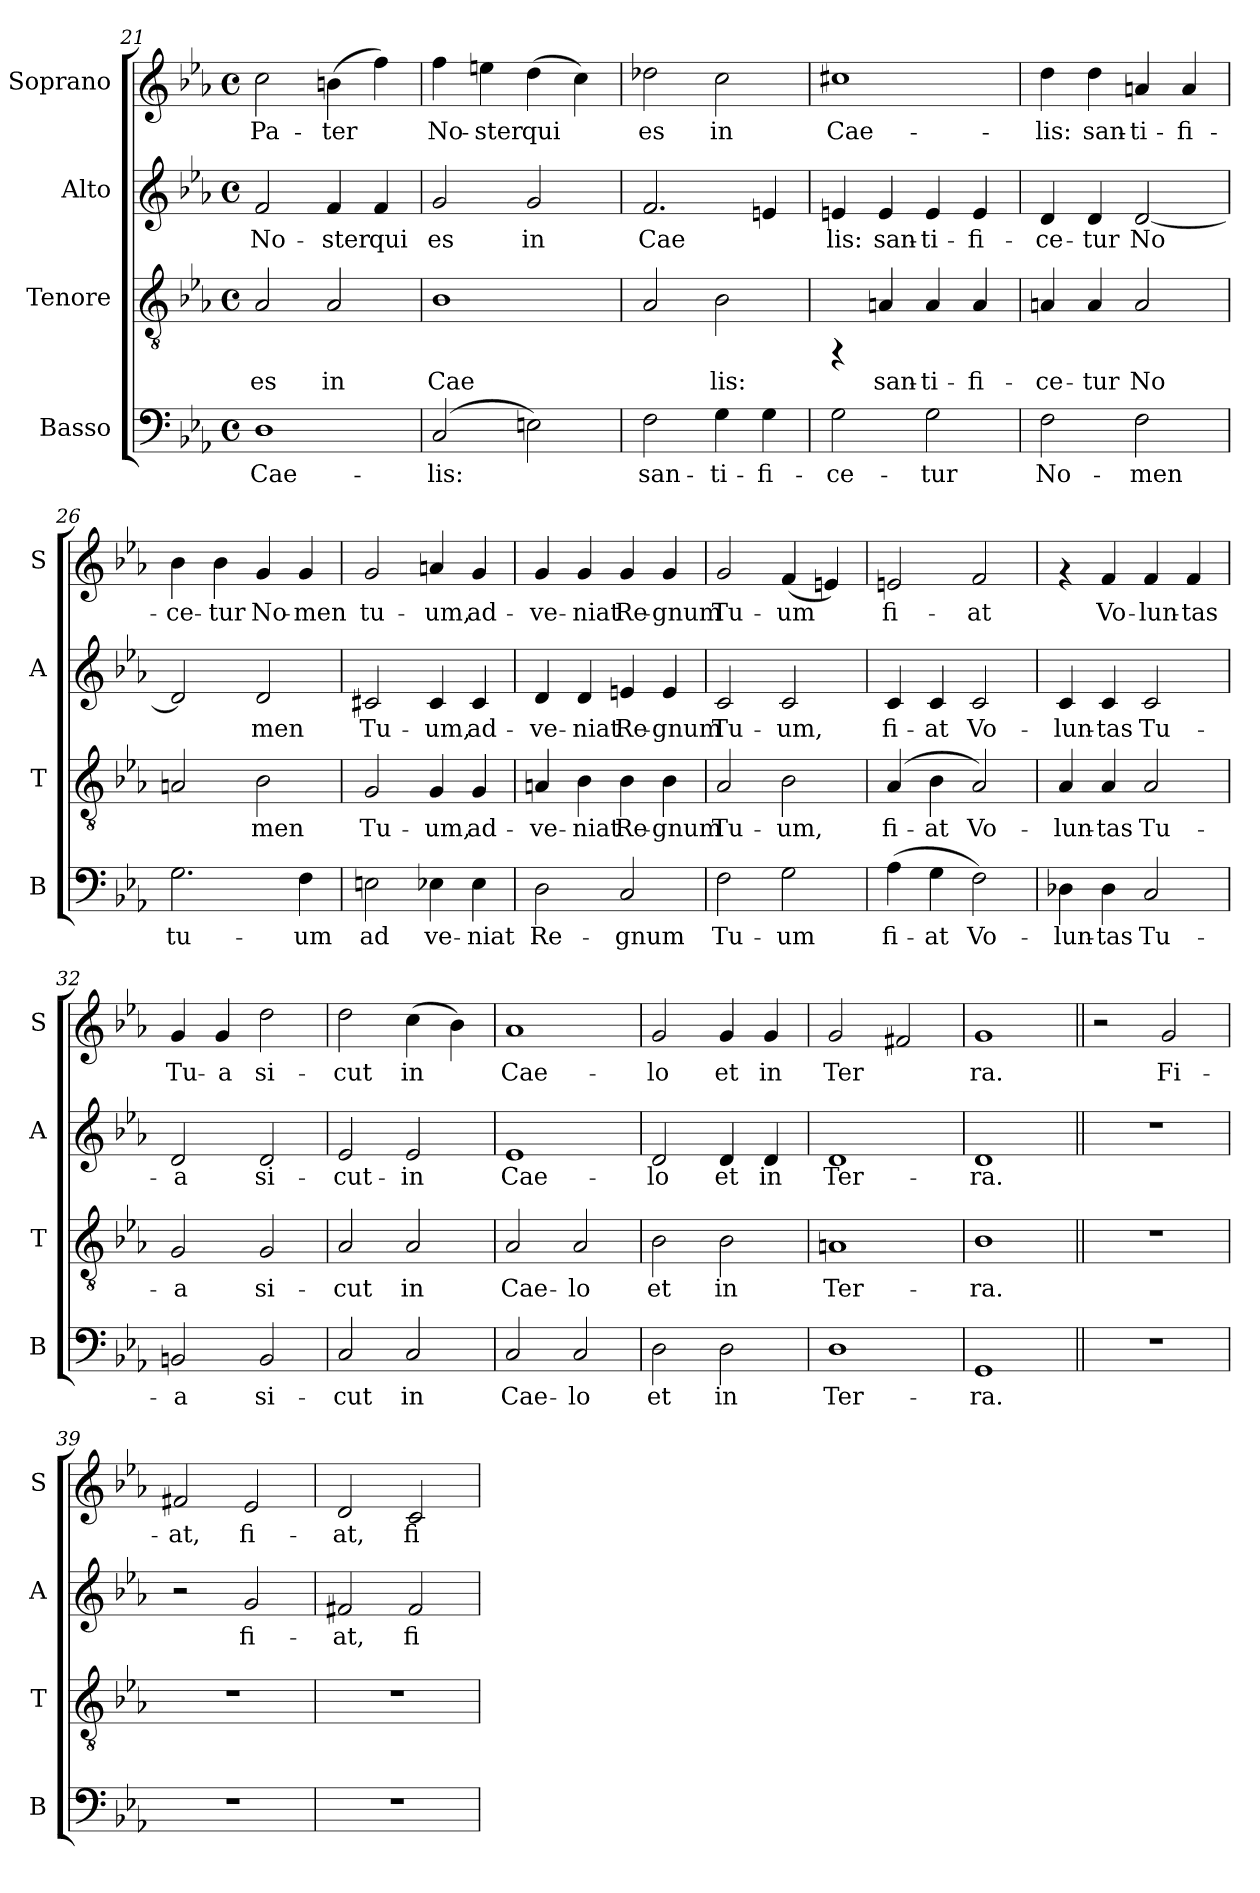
**kern	**text	**kern	**text	**kern	**text	**kern	**text
*part4	*part4	*part3	*part3	*part2	*part2	*part1	*part1
*staff4	*staff4	*staff3	*staff3	*staff2	*staff2	*staff1	*staff1
*I"Basso	*	*I"Tenore	*	*I"Alto	*	*I"Soprano	*
*I'B	*	*I'T	*	*I'A	*	*I'S	*
*clefF4	*	*clefGv2	*	*clefG2	*	*clefG2	*
*k[b-e-a-]	*	*k[b-e-a-]	*	*k[b-e-a-]	*	*k[b-e-a-]	*
*E-:	*	*E-:	*	*E-:	*	*E-:	*
*M4/4	*	*M4/4	*	*M4/4	*	*M4/4	*
*met(c)	*	*met(c)	*	*met(c)	*	*met(c)	*
=21	=21	=21	=21	=21	=21	=21	=21
!	!LO:LY:b:cj	!	!LO:LY:b:cj	!	!LO:LY:b:cj	!	!LO:LY:b:cj
1D	Cae-	2A-/	es	2f/	No-	2cc\	Pa-
!	!	!	!LO:LY:b:cj	!	!LO:LY:b:cj	!	!LO:LY:b:cj
.	.	2A-/	in	4f/	-ster	(>4bn\	-ter
!	!	!	!	!	!LO:LY:b:cj	!	!LO:LY:b:cj
.	.	.	.	4f/	qui	4ff\)	.
!!LO:LB:g=z
=22	=22	=22	=22	=22	=22	=22	=22
!	!LO:LY:b:cj	!	!LO:LY:b:cj	!	!LO:LY:b:cj	!	!LO:LY:b:cj
(>2C/	-lis:	1B-	Cae-	2g/	es	4ff\	No-
!	!	!	!	!	!	!	!LO:LY:b:cj
.	.	.	.	.	.	4een\	-ster
!	!LO:LY:b:cj	!	!	!	!LO:LY:b:cj	!	!LO:LY:b:cj
2En\)	.	.	.	2g/	in	(>4dd\	qui
!	!	!	!	!	!	!	!LO:LY:b:cj
.	.	.	.	.	.	4cc\)	.
=23	=23	=23	=23	=23	=23	=23	=23
!	!LO:LY:b:cj	!	!LO:LY:b:cj	!	!LO:LY:b:cj	!	!LO:LY:b:cj
2F\	san-	2A-/	--	2.f/	Cae-	2dd-X\	es
!	!LO:LY:b:cj	!	!LO:LY:b:cj	!	!	!	!LO:LY:b:cj
4G\	-ti-	2B-\	-lis:	.	.	2cc\	in
!	!LO:LY:b:cj	!	!	!	!LO:LY:b:cj	!	!
4G\	-fi-	.	.	4en/	--	.	.
=24	=24	=24	=24	=24	=24	=24	=24
!	!LO:LY:b:cj	!	!	!	!LO:LY:b:cj	!	!LO:LY:b:cj
2G\	-ce-	4rFF	.	4en/	-lis:	1cc#X	Cae-
!	!	!	!LO:LY:b:cj	!	!LO:LY:b:cj	!	!
.	.	4An/	san-	4e/	san-	.	.
!	!LO:LY:b:cj	!	!LO:LY:b:cj	!	!LO:LY:b:cj	!	!
2G\	-tur	4A/	-ti-	4e/	-ti-	.	.
!	!	!	!LO:LY:b:cj	!	!LO:LY:b:cj	!	!
.	.	4A/	-fi-	4e/	-fi-	.	.
=25	=25	=25	=25	=25	=25	=25	=25
!	!LO:LY:b:cj	!	!LO:LY:b:cj	!	!LO:LY:b:cj	!	!LO:LY:b:cj
2F\	No-	4An/	-ce-	4d/	-ce-	4dd\	-lis:
!	!	!	!LO:LY:b:cj	!	!LO:LY:b:cj	!	!LO:LY:b:cj
.	.	4A/	-tur	4d/	-tur	4dd\	san-
!	!LO:LY:b:cj	!	!LO:LY:b:cj	!	!LO:LY:b:cj	!	!LO:LY:b:cj
2F\	-men	2A/	No-	[<2d/	No-	4an/	-ti-
!	!	!	!	!	!	!	!LO:LY:b:cj
.	.	.	.	.	.	4a/	-fi-
=26	=26	=26	=26	=26	=26	=26	=26
!	!LO:LY:b:cj	!	!LO:LY:b:cj	!	!LO:LY:b:cj	!	!LO:LY:b:cj
2.G\	tu-	2An/	--	2d/]	--	4b-\	-ce-
!	!	!	!	!	!	!	!LO:LY:b:cj
.	.	.	.	.	.	4b-\	-tur
!	!	!	!LO:LY:b:cj	!	!LO:LY:b:cj	!	!LO:LY:b:cj
.	.	2B-\	-men	2d/	-men	4g/	No-
!	!LO:LY:b:cj	!	!	!	!	!	!LO:LY:b:cj
4F\	-um	.	.	.	.	4g/	-men
=27	=27	=27	=27	=27	=27	=27	=27
!	!LO:LY:b:cj	!	!LO:LY:b:cj	!	!LO:LY:b:cj	!	!LO:LY:b:cj
2En\	ad	2G/	Tu-	2c#X/	Tu-	2g/	tu-
!	!LO:LY:b:cj	!	!LO:LY:b:cj	!	!LO:LY:b:cj	!	!LO:LY:b:cj
4E-X\	ve-	4G/	-um,	4c#/	-um,	4an/	-um,
!	!LO:LY:b:cj	!	!LO:LY:b:cj	!	!LO:LY:b:cj	!	!LO:LY:b:cj
4E-\	-niat	4G/	ad-	4c#/	ad-	4g/	ad-
!!LO:PB:g=z
=28	=28	=28	=28	=28	=28	=28	=28
!	!LO:LY:b:cj	!	!LO:LY:b:cj	!	!LO:LY:b:cj	!	!LO:LY:b:cj
2D\	Re-	4An/	-ve-	4d/	-ve-	4g/	-ve-
!	!	!	!LO:LY:b:cj	!	!LO:LY:b:cj	!	!LO:LY:b:cj
.	.	4B-\	-niat	4d/	-niat	4g/	-niat
!	!LO:LY:b:cj	!	!LO:LY:b:cj	!	!LO:LY:b:cj	!	!LO:LY:b:cj
2C/	-gnum	4B-\	Re-	4en/	Re-	4g/	Re-
!	!	!	!LO:LY:b:cj	!	!LO:LY:b:cj	!	!LO:LY:b:cj
.	.	4B-\	-gnum	4e/	-gnum	4g/	-gnum
=29	=29	=29	=29	=29	=29	=29	=29
!	!LO:LY:b:cj	!	!LO:LY:b:cj	!	!LO:LY:b:cj	!	!LO:LY:b:cj
2F\	Tu-	2A-/	Tu-	2c/	Tu-	2g/	Tu-
!	!LO:LY:b:cj	!	!LO:LY:b:cj	!	!LO:LY:b:cj	!	!LO:LY:b:cj
2G\	-um	2B-\	-um,	2c/	-um,	(<4f/	-um
!	!	!	!	!	!	!	!LO:LY:b:cj
.	.	.	.	.	.	4en/)	.
=30	=30	=30	=30	=30	=30	=30	=30
!	!LO:LY:b:cj	!	!LO:LY:b:cj	!	!LO:LY:b:cj	!	!LO:LY:b:cj
(>4A-\	fi-	(>4A-/	fi-	4c/	fi-	2en/	fi-
!	!LO:LY:b:cj	!	!LO:LY:b:cj	!	!LO:LY:b:cj	!	!
4G\	-at	4B-\	-at	4c/	-at	.	.
!	!LO:LY:b:cj	!	!LO:LY:b:cj	!	!LO:LY:b:cj	!	!LO:LY:b:cj
2F\)	Vo-	2A-/)	Vo-	2c/	Vo-	2f/	-at
=31	=31	=31	=31	=31	=31	=31	=31
!	!LO:LY:b:cj	!	!LO:LY:b:cj	!	!LO:LY:b:cj	!	!
4D-X\	-lun-	4A-/	-lun-	4c/	-lun-	4rf	.
!	!LO:LY:b:cj	!	!LO:LY:b:cj	!	!LO:LY:b:cj	!	!LO:LY:b:cj
4D-\	-tas	4A-/	-tas	4c/	-tas	4f/	Vo-
!	!LO:LY:b:cj	!	!LO:LY:b:cj	!	!LO:LY:b:cj	!	!LO:LY:b:cj
2C/	Tu-	2A-/	Tu-	2c/	Tu-	4f/	-lun-
!	!	!	!	!	!	!	!LO:LY:b:cj
.	.	.	.	.	.	4f/	-tas
=32	=32	=32	=32	=32	=32	=32	=32
!	!LO:LY:b:cj	!	!LO:LY:b:cj	!	!LO:LY:b:cj	!	!LO:LY:b:cj
2BBn/	-a	2G/	-a	2d/	-a	4g/	Tu-
!	!	!	!	!	!	!	!LO:LY:b:cj
.	.	.	.	.	.	4g/	-a
!	!LO:LY:b:cj	!	!LO:LY:b:cj	!	!LO:LY:b:cj	!	!LO:LY:b:cj
2BB/	si-	2G/	si-	2d/	si-	2dd\	si-
=33	=33	=33	=33	=33	=33	=33	=33
!	!LO:LY:b:cj	!	!LO:LY:b:cj	!	!LO:LY:b:cj	!	!LO:LY:b:cj
2C/	-cut	2A-/	-cut	2e-/	-cut-	2dd\	-cut
!	!LO:LY:b:cj	!	!LO:LY:b:cj	!	!LO:LY:b:cj	!	!LO:LY:b:cj
2C/	in	2A-/	in	2e-/	-in	(>4cc\	in
!	!	!	!	!	!	!	!LO:LY:b:cj
.	.	.	.	.	.	4b-\)	.
!!LO:PB:g=z
=34	=34	=34	=34	=34	=34	=34	=34
!	!LO:LY:b:cj	!	!LO:LY:b:cj	!	!LO:LY:b:cj	!	!LO:LY:b:cj
2C/	Cae-	2A-/	Cae-	1e-	Cae-	1a-	Cae-
!	!LO:LY:b:cj	!	!LO:LY:b:cj	!	!	!	!
2C/	-lo	2A-/	-lo	.	.	.	.
=35	=35	=35	=35	=35	=35	=35	=35
!	!LO:LY:b:cj	!	!LO:LY:b:cj	!	!LO:LY:b:cj	!	!LO:LY:b:cj
2D\	et	2B-\	et	2d/	-lo	2g/	-lo
!	!LO:LY:b:cj	!	!LO:LY:b:cj	!	!LO:LY:b:cj	!	!LO:LY:b:cj
2D\	in	2B-\	in	4d/	et	4g/	et
!	!	!	!	!	!LO:LY:b:cj	!	!LO:LY:b:cj
.	.	.	.	4d/	in	4g/	in
=36	=36	=36	=36	=36	=36	=36	=36
!	!LO:LY:b:cj	!	!LO:LY:b:cj	!	!LO:LY:b:cj	!	!LO:LY:b:cj
1D	Ter-	1An	Ter-	1d	Ter-	2g/	Ter-
!	!	!	!	!	!	!	!LO:LY:b:cj
.	.	.	.	.	.	2f#X/	--
=37	=37	=37	=37	=37	=37	=37	=37
!	!LO:LY:b:cj	!	!LO:LY:b:cj	!	!LO:LY:b:cj	!	!LO:LY:b:cj
1GG	-ra.	1B-	-ra.	1d	-ra.	1g	-ra.
=38||	=38||	=38||	=38||	=38||	=38||	=38||	=38||
1r	.	1r	.	1r	.	2r	.
!	!	!	!	!	!	!	!LO:LY:b:cj
.	.	.	.	.	.	2g/	Fi-
=39	=39	=39	=39	=39	=39	=39	=39
!	!	!	!	!	!	!	!LO:LY:b:cj
1r	.	1r	.	2r	.	2f#X/	-at,
!	!	!	!	!	!LO:LY:b:cj	!	!LO:LY:b:cj
.	.	.	.	2g/	fi-	2e-/	fi-
=40	=40	=40	=40	=40	=40	=40	=40
!	!	!	!	!	!LO:LY:b:cj	!	!LO:LY:b:cj
1r	.	1r	.	2f#X/	-at,	2d/	-at,
!	!	!	!	!	!LO:LY:b:cj	!	!LO:LY:b:cj
.	.	.	.	2f#/	fi-	2c/	fi-
=	=	=	=	=	=	=	=
*-	*-	*-	*-	*-	*-	*-	*-
